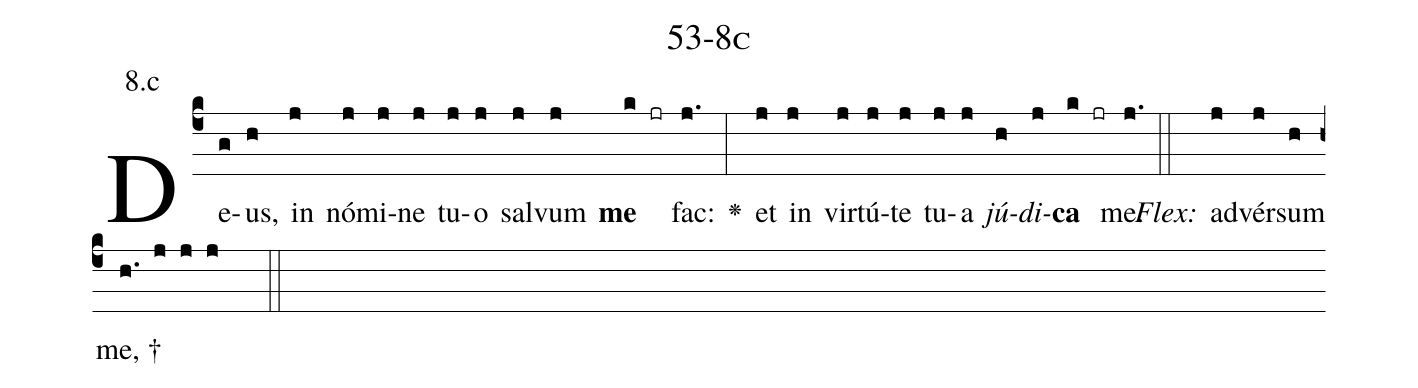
name: 53-8c;
annotation: 8.c;
%%
(c4)De(g)us,(h) in(j) nó(j)mi(j)ne(j) tu(j)o(j) sal(j)vum(j) <b>me</b>(k jr) fac:(j.) <v>\greheightstar</v>(:) et(j) in(j) vir(j)tú(j)te(j) tu(j)a(j) <i>jú</i>(h)<i>di</i>(j)<b>ca</b>(k jr) me.(j.) (::)
<i>Flex:</i>()  ad(j)vér(j)sum(h) me, †(h. j j j  ::)

%E(j) u(j) o(h) u(j) a(k) e.(j.) (::)
